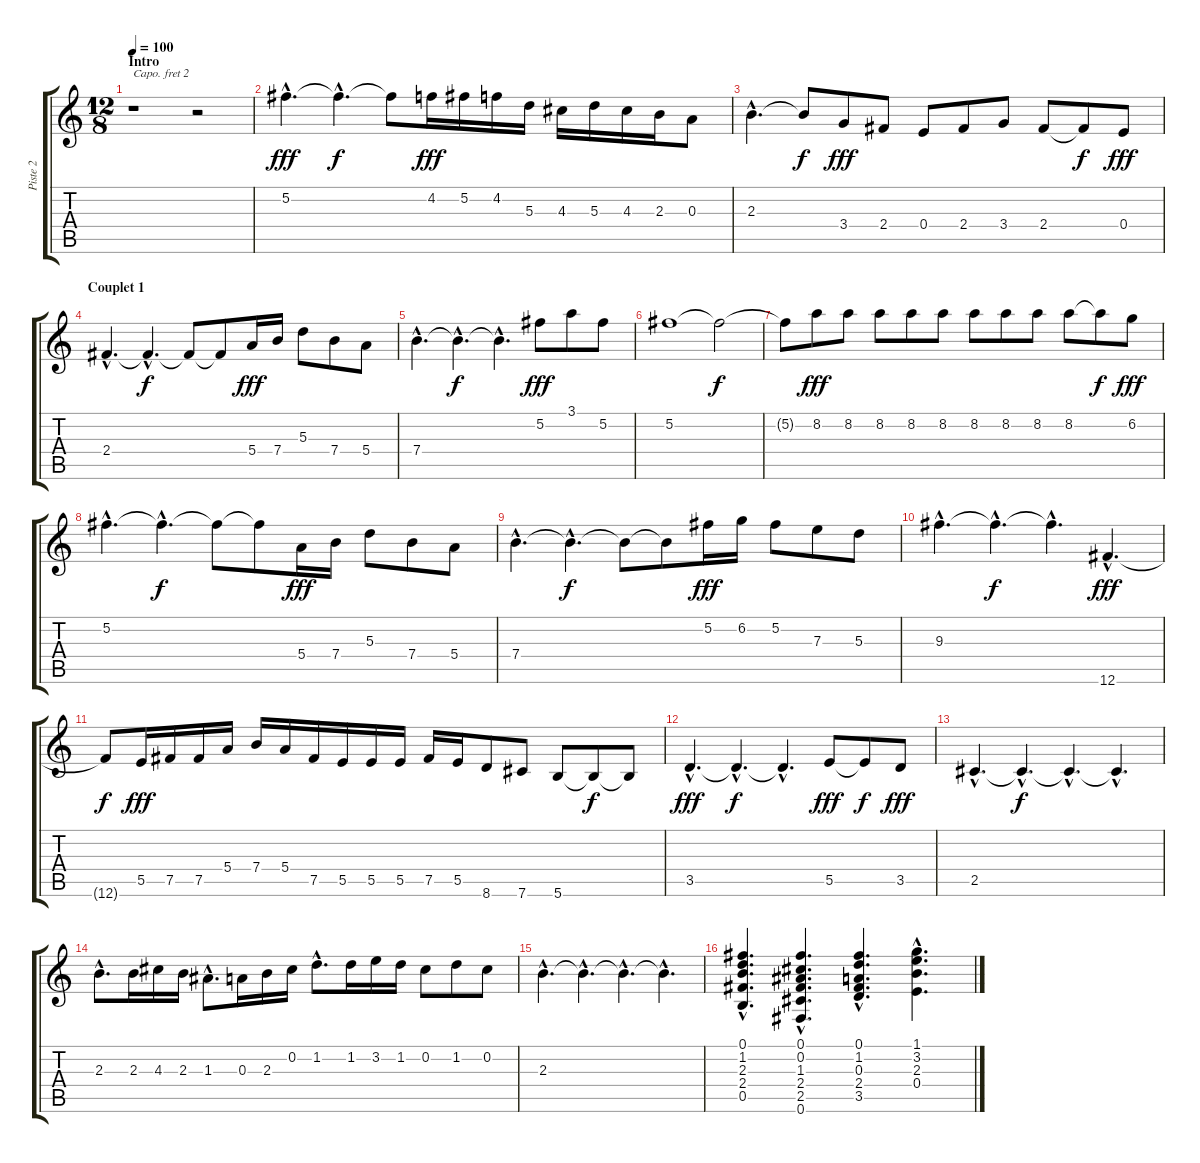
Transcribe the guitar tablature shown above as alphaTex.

\track ("Piste 2" "Piste 2") {instrument overdrivenguitar}
\staff {score tabs}
\capo 2
\tuning (E4 B3 G3 D3 A2 E2) {hide}
\ts (12 8)
\section ("" "Intro")
\tempo 100
\clef g2
\ks c
r.1{dy fff instrument overdrivenguitar} r.2 |
5.2{hac}.4{d} 5.2{hac t}.4{d dy f} 5.2{t}.8 4.2.16{dy fff} 5.2.16 4.2.16 5.3.16 4.3.16 5.3.16 4.3.16 2.3.16 0.3.8 |
2.3{hac}.4{d} 2.3{t}.8{dy f} 3.4.8{dy fff} 2.4.8 0.4.8 2.4.8 3.4.8 2.4.8 2.4{t}.8{dy f} 0.4.8{dy fff} |
\section ("" "Couplet 1")
2.4{hac}.4{d} 2.4{hac t}.4{d dy f} 2.4{t}.8 2.4{t}.8 5.4.16{dy fff} 7.4.16 5.3.8 7.4.8 5.4.8 |
7.4{hac}.4{d} 7.4{hac t}.4{d dy f} 7.4{hac t}.4{d} 5.2.8{dy fff} 3.1.8 5.2.8 |
5.2.1 5.2{t}.2{dy f} |
5.2{t}.8 8.2.8{dy fff} 8.2.8 8.2.8 8.2.8 8.2.8 8.2.8 8.2.8 8.2.8 8.2.8 8.2{t}.8{dy f} 6.2.8{dy fff} |
5.2{hac}.4{d} 5.2{hac t}.4{d dy f} 5.2{t}.8 5.2{t}.8 5.4.16{dy fff} 7.4.16 5.3.8 7.4.8 5.4.8 |
7.4{hac}.4{d} 7.4{hac t}.4{d dy f} 7.4{t}.8 7.4{t}.8 5.2.16{dy fff} 6.2.16 5.2.8 7.3.8 5.3.8 |
9.3{hac}.4{d} 9.3{hac t}.4{d dy f} 9.3{hac t}.4{d} 12.6{hac}.4{d dy fff} |
12.6{t}.8{dy f} 5.5.16{dy fff} 7.5.16 7.5.16 5.4.16 7.4.16 5.4.16 7.5.16 5.5.16 5.5.16 5.5.16 7.5.16 5.5.16 8.6.8 7.6.8 5.6.8 5.6{t}.8{dy f} 5.6{t}.8 |
3.5{hac}.4{d dy fff} 3.5{hac t}.4{d dy f} 3.5{hac t}.4{d} 5.5.8{dy fff} 5.5{t}.8{dy f} 3.5.8{dy fff} |
2.5{hac}.4{d} 2.5{hac t}.4{d dy f} 2.5{hac t}.4{d} 2.5{hac t}.4{d} |
2.3{hac}.8{d} 2.3.16 4.3.16 2.3.16 1.3{hac}.8{d} 0.3.16 2.3.16 0.2.16 1.2{hac}.8{d} 1.2.16 3.2.16 1.2.16 0.2.8 1.2.8 0.2.8 |
2.3{hac}.4{d} 2.3{hac t}.4{d} 2.3{hac t}.4{d} 2.3{hac t}.4{d} |
(0.1{hac} 1.2{hac} 2.3{hac} 2.4{hac} 0.5{hac}).4{d} (0.1{hac} 0.2{hac} 1.3{hac} 2.4{hac} 2.5{hac} 0.6{hac}).4{d} (0.1{hac} 1.2{hac} 0.3{hac} 2.4{hac} 3.5{hac}).4{d} (1.1{hac} 3.2{hac} 2.3{hac} 0.4{hac}).4{d}
